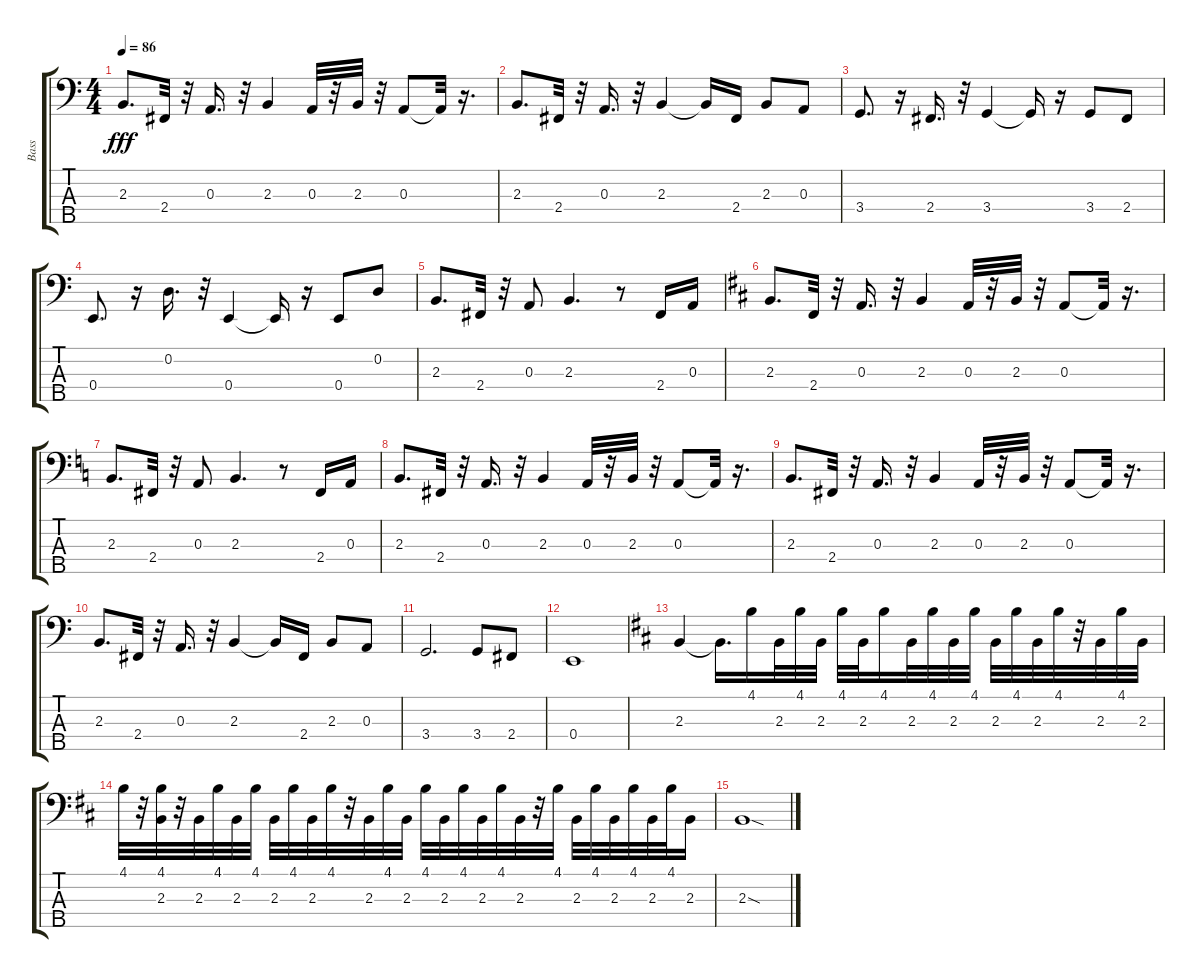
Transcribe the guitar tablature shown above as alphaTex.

\track ("Bass" "Bass") {instrument electricbassfinger}
\staff {score tabs}
\tuning (G2 D2 A1 E1 B0) {hide}
\ts (4 4)
\tempo 86
\clef f4
\ks c
2.3.8{d dy fff} 2.4.32 r.32 0.3.16{d} r.32 2.3.4 0.3.32 r.32 2.3.32 r.32 0.3.8 0.3{t}.32 r.16{d} |
2.3.8{d} 2.4.32 r.32 0.3.16{d} r.32 2.3.4 2.3{t}.16 2.4.16 2.3.8 0.3.8 |
3.4.8{d} r.16 2.4.16{d} r.32 3.4.4 3.4{t}.16 r.16 3.4.8 2.4.8 |
0.4.8{d} r.16 0.2.16{d} r.32 0.4.4 0.4{t}.16 r.16 0.4.8 0.2.8 |
2.3.8{d} 2.4.32 r.32 0.3.8 2.3.4{d} r.8 2.4.16 0.3.16 |
\ks d
2.3.8{d} 2.4.32 r.32 0.3.16{d} r.32 2.3.4 0.3.32 r.32 2.3.32 r.32 0.3.8 0.3{t}.32 r.16{d} |
\ks c
2.3.8{d} 2.4.32 r.32 0.3.8 2.3.4{d} r.8 2.4.16 0.3.16 |
2.3.8{d} 2.4.32 r.32 0.3.16{d} r.32 2.3.4 0.3.32 r.32 2.3.32 r.32 0.3.8 0.3{t}.32 r.16{d} |
2.3.8{d} 2.4.32 r.32 0.3.16{d} r.32 2.3.4 0.3.32 r.32 2.3.32 r.32 0.3.8 0.3{t}.32 r.16{d} |
2.3.8{d} 2.4.32 r.32 0.3.16{d} r.32 2.3.4 2.3{t}.16 2.4.16 2.3.8 0.3.8 |
3.4.2{d} 3.4.8 2.4.8 |
0.4.1 |
\ks d
2.3.4 2.3{t}.16{d} 4.1.16 2.3.32 4.1.32 2.3.32 4.1.32 2.3.32 4.1.16 2.3.32 4.1.32 2.3.32 4.1.32 2.3.32 4.1.32 2.3.32 4.1.32 r.32 2.3.32 4.1.32 2.3.32 |
4.1.32 r.32 (4.1 2.3).32 r.32 2.3.32 4.1.32 2.3.32 4.1.32 2.3.32 4.1.32 2.3.32 4.1.32 r.32 2.3.32 4.1.32 2.3.32 4.1.32 2.3.32 4.1.32 2.3.32 4.1.32 2.3.32 r.32 4.1.32 2.3.32 4.1.32 2.3.32 4.1.32 2.3.32 4.1.32 2.3.16 |
2.3{sod}.1
